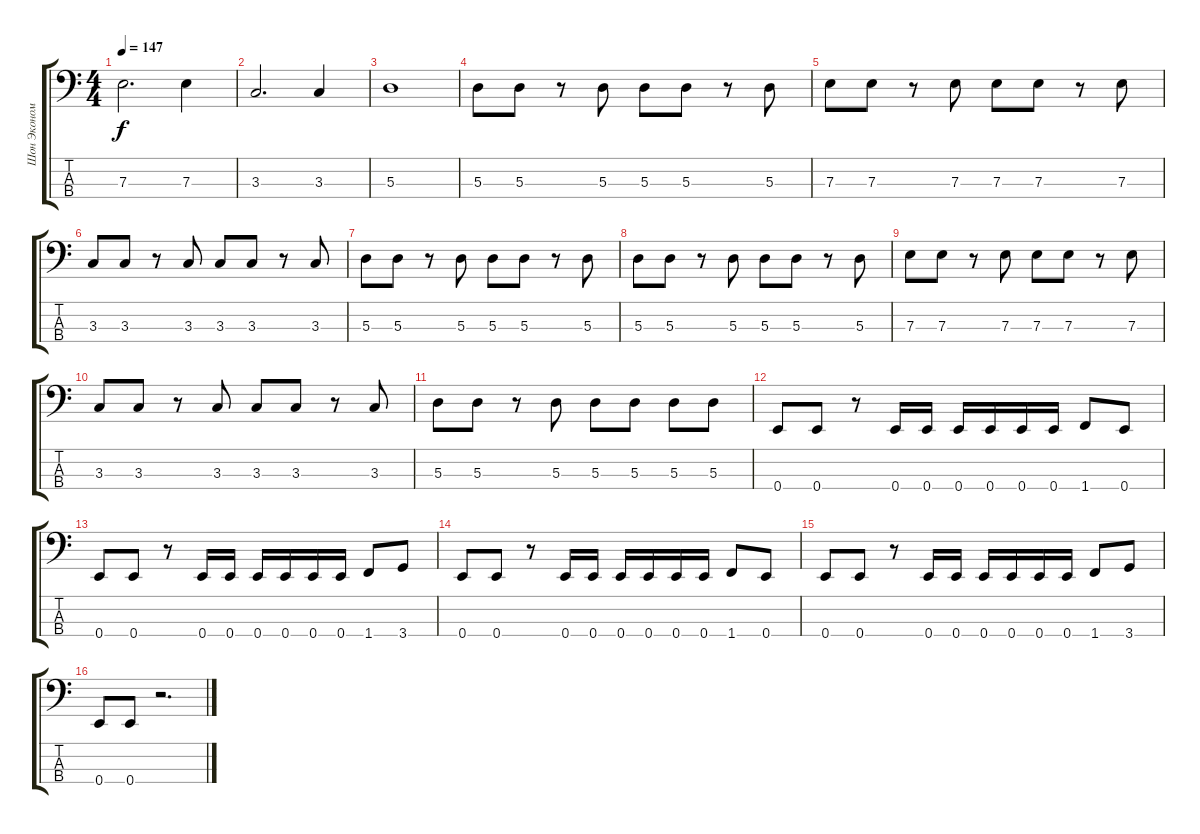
\track ("Шон Экономаки" "Шон Эконом") {instrument electricbasspick}
\staff {score tabs}
\tuning (G2 D2 A1 E1) {hide}
\ts (4 4)
\tempo 147
\clef f4
\ks c
7.3.2{d dy f} 7.3.4 |
3.3.2{d} 3.3.4 |
5.3.1 |
5.3.8 5.3.8 r.8 5.3.8 5.3.8 5.3.8 r.8 5.3.8 |
7.3.8 7.3.8 r.8 7.3.8 7.3.8 7.3.8 r.8 7.3.8 |
3.3.8 3.3.8 r.8 3.3.8 3.3.8 3.3.8 r.8 3.3.8 |
5.3.8 5.3.8 r.8 5.3.8 5.3.8 5.3.8 r.8 5.3.8 |
5.3.8 5.3.8 r.8 5.3.8 5.3.8 5.3.8 r.8 5.3.8 |
7.3.8 7.3.8 r.8 7.3.8 7.3.8 7.3.8 r.8 7.3.8 |
3.3.8 3.3.8 r.8 3.3.8 3.3.8 3.3.8 r.8 3.3.8 |
5.3.8 5.3.8 r.8 5.3.8 5.3.8 5.3.8 5.3.8 5.3.8 |
0.4.8 0.4.8 r.8 0.4.16 0.4.16 0.4.16 0.4.16 0.4.16 0.4.16 1.4.8 0.4.8 |
0.4.8 0.4.8 r.8 0.4.16 0.4.16 0.4.16 0.4.16 0.4.16 0.4.16 1.4.8 3.4.8 |
0.4.8 0.4.8 r.8 0.4.16 0.4.16 0.4.16 0.4.16 0.4.16 0.4.16 1.4.8 0.4.8 |
0.4.8 0.4.8 r.8 0.4.16 0.4.16 0.4.16 0.4.16 0.4.16 0.4.16 1.4.8 3.4.8 |
0.4.8 0.4.8 r.2{d}
